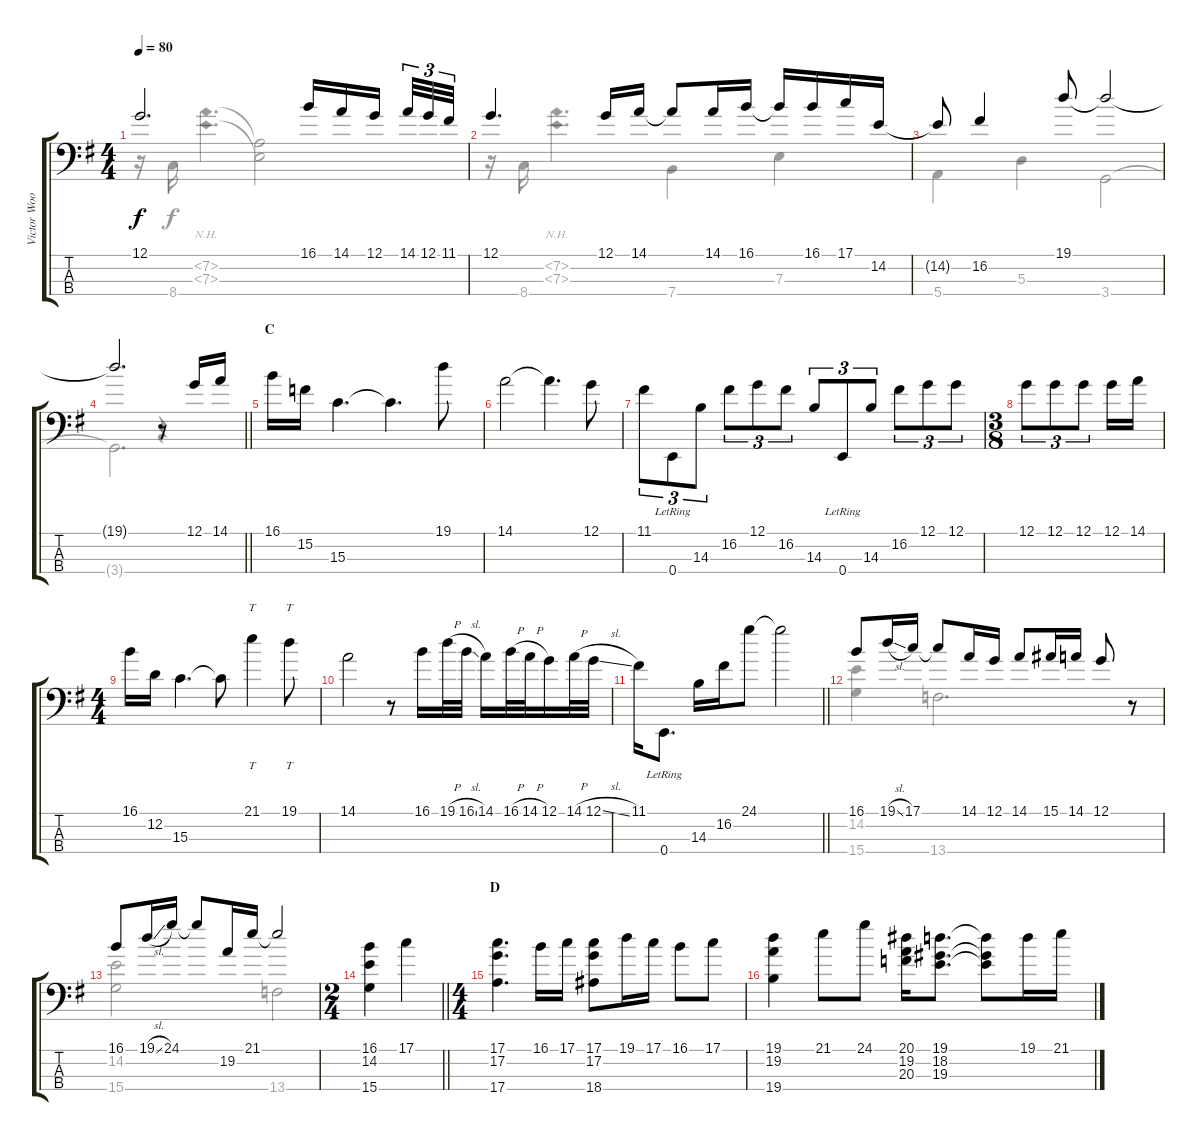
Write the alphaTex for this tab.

\track ("Victor Wooten" "Victor Woo") {instrument electricbassfinger}
\staff {score tabs}
\tuning (G2 D2 A1 E1) {hide}
\voice
\ts (4 4)
\tempo 80
\clef f4
\ks g
12.1.2{d dy f} 16.1.16 14.1.16 12.1.16{beam splitsecondary} 14.1.32{tu (3 2)} 12.1.32{tu (3 2)} 11.1.32{tu (3 2)} |
12.1.4{d} 12.1.16 14.1.16 14.1{t}.8 14.1.16 16.1.16 16.1{t}.16 16.1.16 17.1.16 14.2.16 |
14.2{t}.8 16.2.4 19.1.8 19.1{t}.2 |
\barLineRight lightlight
19.1{t}.2{d} r.8 12.1.16 14.1.16 |
\section ("" "C")
16.1.16 15.2.16 15.3.4{d} 15.3{t}.4{d} 19.1.8 |
14.1.2 14.1{t}.4{d} 12.1.8 |
11.1.8{tu (3 2)} 0.4{lr}.8{tu (3 2)} 14.3.8{tu (3 2)} 16.2.8{tu (3 2)} 12.1.8{tu (3 2)} 16.2.8{tu (3 2)} 14.3.8{tu (3 2)} 0.4{lr}.8{tu (3 2)} 14.3.8{tu (3 2)} 16.2.8{tu (3 2)} 12.1.8{tu (3 2)} 12.1.8{tu (3 2)} |
\ts (3 8)
12.1.8{tu (3 2)} 12.1.8{tu (3 2)} 12.1.8{tu (3 2)} 12.1.16 14.1.16 |
\ts (4 4)
16.1.16 12.2.16 15.3.4{d} 15.3{t}.8 21.1.4{tt} 19.1.8{tt} |
14.1.2 r.8 16.1.16 19.1{h}.32 16.1{sl}.32 14.1.16 16.1{h}.32 14.1{h}.32 12.1.16 14.1{h}.32 12.1{sl}.32 |
\barLineRight lightlight
11.1.16 0.4{lr}.8{d} 14.3.16 16.2.16 24.1.8 24.1{t}.2 |
16.1.8 19.1{sl}.16 17.1.16 17.1{t}.8 14.1.16 12.1.16 14.1.8 15.1.16 14.1.16 12.1.8 r.8 |
16.1.8 19.1{sl}.16 24.1.16 24.1{t}.8 19.2.16 21.1.16 21.1{t}.2 |
\ts (2 4)
\barLineRight lightlight
(16.1 14.2 15.4).4 17.1.4 |
\ts (4 4)
\section ("" "D")
(17.1 17.2 17.4).4{d} 16.1.16 17.1.16 (17.1 17.2 18.4).8 19.1.16 17.1.16 16.1.8 17.1.8 |
(19.1 19.2 19.4).4 21.1.8 24.1.8 (20.1 19.2 20.3).16 (19.1 18.2 19.3).8{d} (19.1{t} 18.2{t} 19.3{t}).8 19.1.16 21.1.16
\voice
\clef f4
\ottava regular
\simile none
\ks g
r.16{dy f} 8.4.16 (7.2{nh} 7.3{nh}).4{d} (7.2{t} 7.3{t}).2 |
r.16 8.4.16 (7.2{nh} 7.3{nh}).4{d} 7.4.4 7.3.4 |
5.4.4 5.3.4 3.4.2 |
\barLineRight lightlight
3.4{t}.2{d} r.4 |
|
|
|
|
|
|
\barLineRight lightlight
|
(14.2 15.4).4 13.4.2{d} |
(14.2 15.4).2 13.4.2 |
\barLineRight lightlight
|
|
